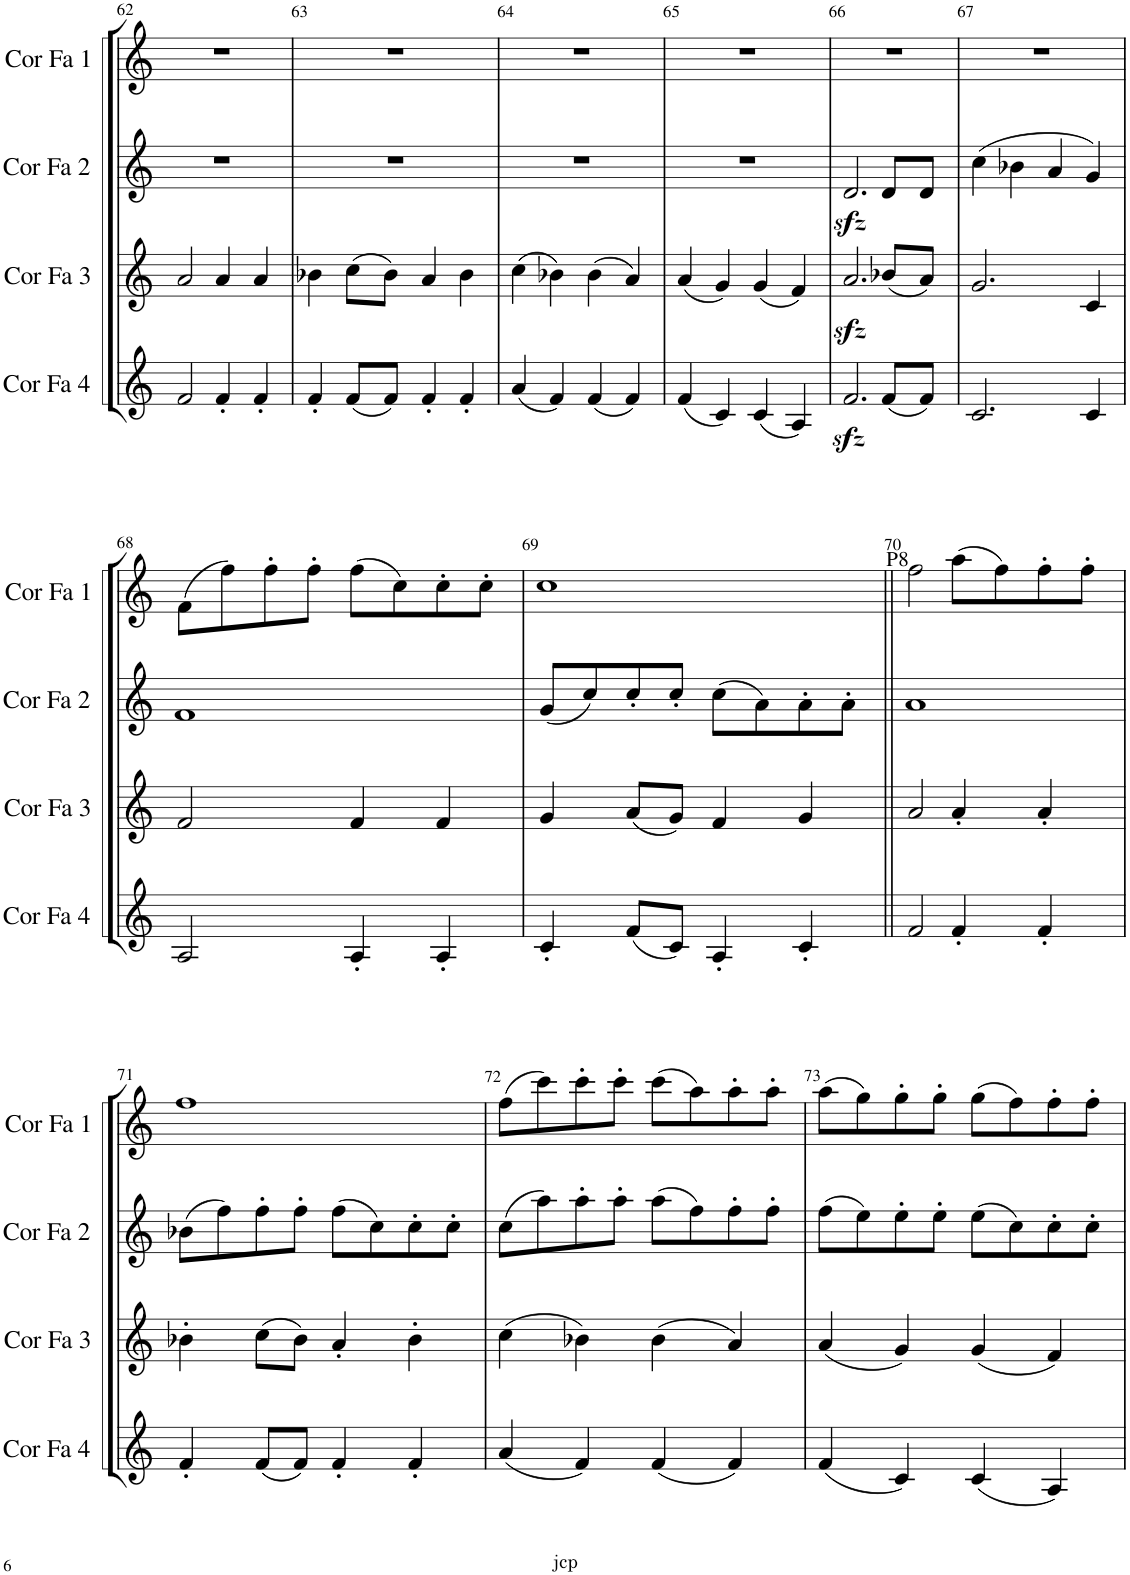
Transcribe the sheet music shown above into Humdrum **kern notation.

**kern	**kern	**kern	**kern
*part4	*part3	*part2	*part1
*staff4	*staff3	*staff2	*staff1
*I"Cor en Fa 4	*I"Cor en Fa 3	*I"Cor en Fa 2	*I"Cor en Fa 1
*I'Cor Fa 4	*I'Cor Fa 3	*I'Cor Fa 2	*I'Cor Fa 1
!!LO:PB:g=z
*clefG2	*clefG2	*clefG2	*clefG2
*Trd4c7	*Trd4c7	*Trd4c7	*Trd4c7
*k[]	*k[]	*k[]	*k[]
*M2/2	*M2/2	*M2/2	*M2/2
*met(c|)	*met(c|)	*met(c|)	*met(c|)
=62	=62	=62	=62
2f/	2a/	1r	1r
4f'/	4a/	.	.
4f'/	4a/	.	.
=63	=63	=63	=63
4f'/	4b-X\	1r	1r
(8f/L	(8cc\L	.	.
8f/J)	8b-\J)	.	.
4f'/	4a/	.	.
4f'/	4b-\	.	.
=64	=64	=64	=64
(4a/	(4cc\	1r	1r
4f/)	4b-X\)	.	.
(4f/	(4b-\	.	.
4f/)	4a/)	.	.
=65	=65	=65	=65
(4f/	(4a/	1r	1r
4c/)	4g/)	.	.
(4c/	(4g/	.	.
4A/)	4f/)	.	.
=66	=66	=66	=66
2.fzz</	2.azz</	2.dzz</	1r
(8f/L	(8b-X/L	8d/L	.
8f/J)	8a/J)	8d/J	.
=67	=67	=67	=67
2.c/	2.g/	(4cc\	1r
.	.	4b-X\	.
.	.	4a/	.
4c/	4c/	4g/)	.
!!LO:LB:g=z
=68	=68	=68	=68
2A/	2f/	1f	(8f\L
.	.	.	8ff\)
.	.	.	8ff'\
.	.	.	8ff'\J
4A'/	4f/	.	(8ff\L
.	.	.	8cc\)
4A'/	4f/	.	8cc'\
.	.	.	8cc'\J
=69	=69	=69	=69
4c'/	4g/	(8g/L	1cc
.	.	8cc/)	.
(8f/L	(8a/L	8cc'/	.
8c/J)	8g/J)	8cc'/J	.
4A'/	4f/	(8cc\L	.
.	.	8a\)	.
4c'/	4g/	8a'\	.
.	.	8a'\J	.
=70||	=70||	=70||	=70||
!	!	!	!LO:TX:a:t=P8
2f/	2a/	1a	2ff\
4f'/	4a'/	.	(8aa\L
.	.	.	8ff\)
4f'/	4a'/	.	8ff'\
.	.	.	8ff'\J
!!LO:LB:g=z
=71	=71	=71	=71
4f'/	4b-X'\	(8b-X\L	1ff
.	.	8ff\)	.
(8f/L	(8cc\L	8ff'\	.
8f/J)	8b-\J)	8ff'\J	.
4f'/	4a'/	(8ff\L	.
.	.	8cc\)	.
4f'/	4b-'\	8cc'\	.
.	.	8cc'\J	.
=72	=72	=72	=72
(4a/	(4cc\	(8cc\L	(8ff\L
.	.	8aa\)	8ccc\)
4f/)	4b-X\)	8aa'\	8ccc'\
.	.	8aa'\J	8ccc'\J
(4f/	(4b-\	(8aa\L	(8ccc\L
.	.	8ff\)	8aa\)
4f/)	4a/)	8ff'\	8aa'\
.	.	8ff'\J	8aa'\J
=73	=73	=73	=73
(4f/	(4a/	(8ff\L	(8aa\L
.	.	8ee\)	8gg\)
4c/)	4g/)	8ee'\	8gg'\
.	.	8ee'\J	8gg'\J
(4c/	(4g/	(8ee\L	(8gg\L
.	.	8cc\)	8ff\)
4A/)	4f/)	8cc'\	8ff'\
.	.	8cc'\J	8ff'\J
=	=	=	=
*-	*-	*-	*-
